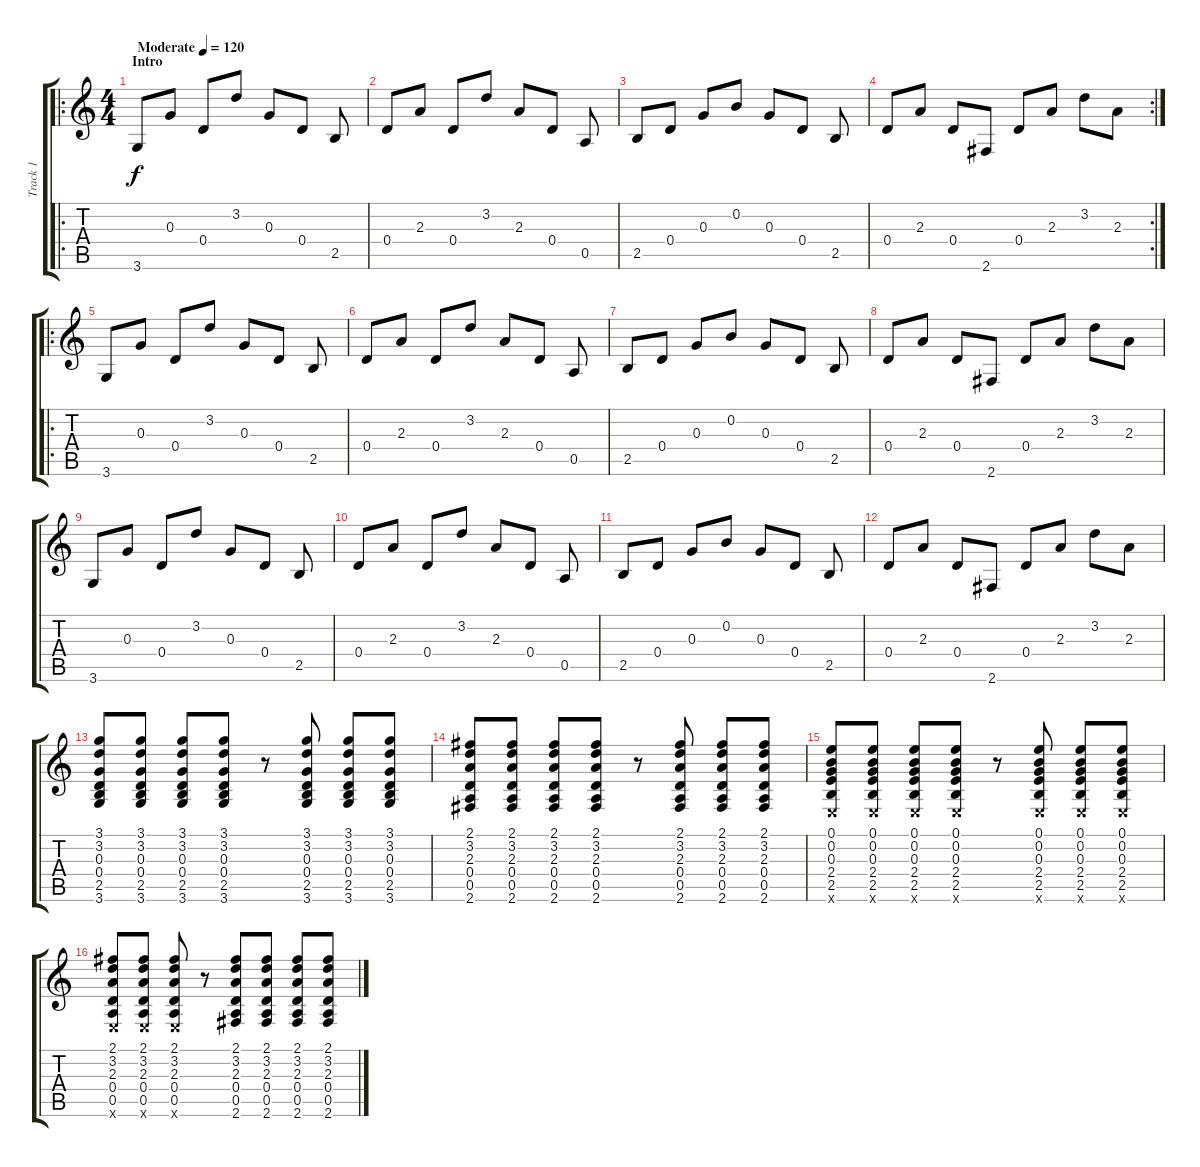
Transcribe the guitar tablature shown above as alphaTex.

\track ("Track 1" "Track 1") {instrument acousticguitarnylon}
\staff {score tabs}
\tuning (E4 B3 G3 D3 A2 E2) {hide}
\ro
\ts (4 4)
\section ("" "Intro")
\tempo (120 "Moderate")
\clef g2
\ks c
3.6.8{dy f instrument acousticguitarnylon beam Up} 0.3.8 0.4.8 3.2.8 0.3.8 0.4.8 2.5.8 |
0.4.8 2.3.8 0.4.8 3.2.8 2.3.8 0.4.8 0.5.8 |
2.5.8 0.4.8 0.3.8 0.2.8 0.3.8 0.4.8 2.5.8 |
\rc 2
0.4.8 2.3.8 0.4.8 2.6.8 0.4.8 2.3.8 3.2.8 2.3.8 |
\ro
3.6.8{beam Up} 0.3.8 0.4.8 3.2.8 0.3.8 0.4.8 2.5.8 |
0.4.8 2.3.8 0.4.8 3.2.8 2.3.8 0.4.8 0.5.8 |
2.5.8 0.4.8 0.3.8 0.2.8 0.3.8 0.4.8 2.5.8 |
0.4.8 2.3.8 0.4.8 2.6.8 0.4.8 2.3.8 3.2.8 2.3.8 |
3.6.8{beam Up} 0.3.8 0.4.8 3.2.8 0.3.8 0.4.8 2.5.8 |
0.4.8 2.3.8 0.4.8 3.2.8 2.3.8 0.4.8 0.5.8 |
2.5.8 0.4.8 0.3.8 0.2.8 0.3.8 0.4.8 2.5.8 |
0.4.8 2.3.8 0.4.8 2.6.8 0.4.8 2.3.8 3.2.8 2.3.8 |
(3.1 3.2 0.3 0.4 2.5 3.6).8 (3.1 3.2 0.3 0.4 2.5 3.6).8 (3.1 3.2 0.3 0.4 2.5 3.6).8 (3.1 3.2 0.3 0.4 2.5 3.6).8 r.8 (3.1 3.2 0.3 0.4 2.5 3.6).8 (3.1 3.2 0.3 0.4 2.5 3.6).8 (3.1 3.2 0.3 0.4 2.5 3.6).8 |
(2.1 3.2 2.3 0.4 0.5 2.6).8 (2.1 3.2 2.3 0.4 0.5 2.6).8 (2.1 3.2 2.3 0.4 0.5 2.6).8 (2.1 3.2 2.3 0.4 0.5 2.6).8 r.8 (2.1 3.2 2.3 0.4 0.5 2.6).8 (2.1 3.2 2.3 0.4 0.5 2.6).8 (2.1 3.2 2.3 0.4 0.5 2.6).8 |
(0.1 0.2 0.3 2.4 2.5 0.6{x}).8 (0.1 0.2 0.3 2.4 2.5 0.6{x}).8 (0.1 0.2 0.3 2.4 2.5 0.6{x}).8 (0.1 0.2 0.3 2.4 2.5 0.6{x}).8 r.8 (0.1 0.2 0.3 2.4 2.5 0.6{x}).8 (0.1 0.2 0.3 2.4 2.5 0.6{x}).8 (0.1 0.2 0.3 2.4 2.5 0.6{x}).8 |
(2.1 3.2 2.3 0.4 0.5 0.6{x}).8 (2.1 3.2 2.3 0.4 0.5 0.6{x}).8 (2.1 3.2 2.3 0.4 0.5 0.6{x}).8 r.8 (2.1 3.2 2.3 0.4 0.5 2.6).8 (2.1 3.2 2.3 0.4 0.5 2.6).8 (2.1 3.2 2.3 0.4 0.5 2.6).8 (2.1 3.2 2.3 0.4 0.5 2.6).8
